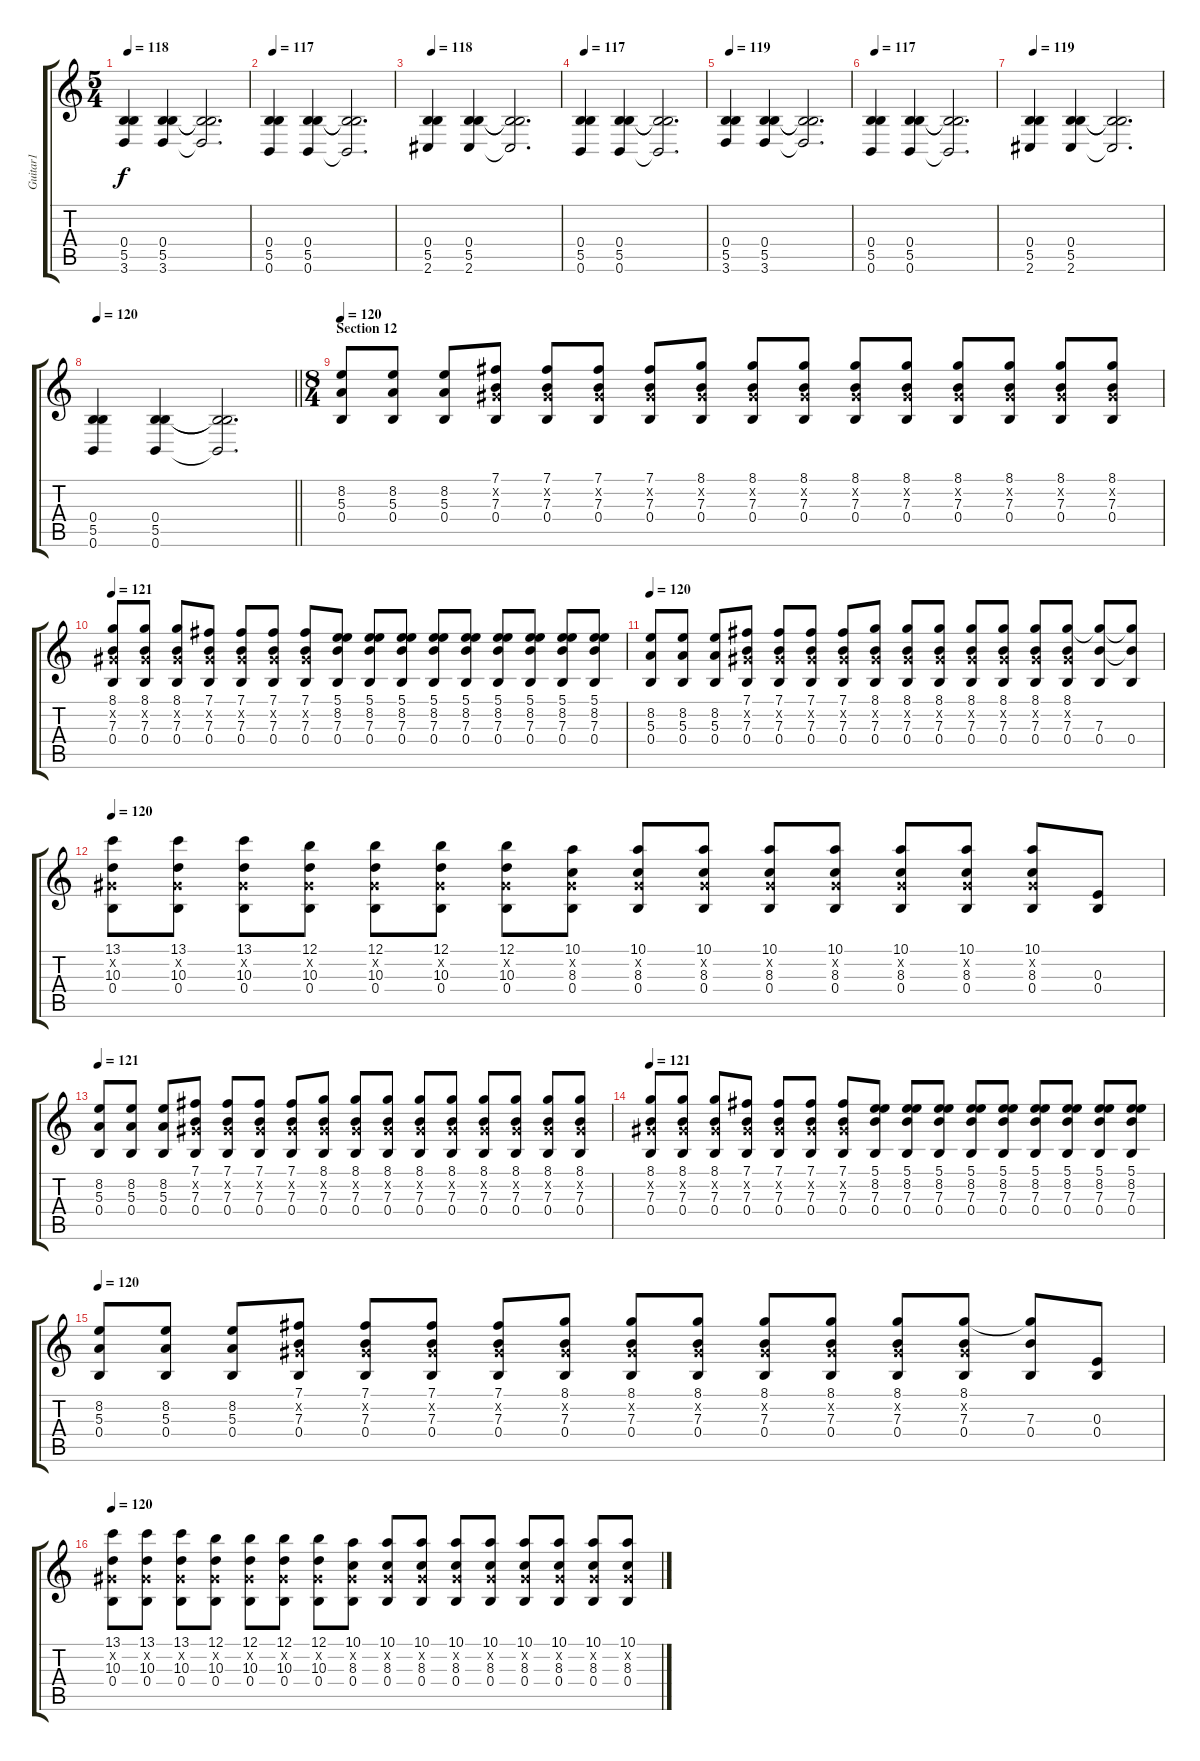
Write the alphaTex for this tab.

\track ("Guitar1" "Guitar1") {instrument overdrivenguitar}
\staff {score tabs}
\tuning (B3 Ab3 E3 B2 Gb2 B1) {hide}
\ts (5 4)
\tempo 118
\clef g2
\ks c
(0.4 5.5 3.6).4{dy f} (0.4 5.5 3.6).4 (0.4{t} 5.5{t} 3.6{t}).2{d} |
\tempo 117
(0.4 5.5 0.6).4 (0.4 5.5 0.6).4 (0.4{t} 5.5{t} 0.6{t}).2{d} |
\tempo 118
(0.4 5.5 2.6).4 (0.4 5.5 2.6).4 (0.4{t} 5.5{t} 2.6{t}).2{d} |
\tempo 117
(0.4 5.5 0.6).4 (0.4 5.5 0.6).4 (0.4{t} 5.5{t} 0.6{t}).2{d} |
\tempo 119
(0.4 5.5 3.6).4 (0.4 5.5 3.6).4 (0.4{t} 5.5{t} 3.6{t}).2{d} |
\tempo 117
(0.4 5.5 0.6).4 (0.4 5.5 0.6).4 (0.4{t} 5.5{t} 0.6{t}).2{d} |
\tempo 119
(0.4 5.5 2.6).4 (0.4 5.5 2.6).4 (0.4{t} 5.5{t} 2.6{t}).2{d} |
\tempo 120
\barLineRight lightlight
(0.4 5.5 0.6).4 (0.4 5.5 0.6).4 (0.4{t} 5.5{t} 0.6{t}).2{d} |
\ts (8 4)
\section ("" "Section 12")
\tempo 120
(8.2 5.3 0.4).8{instrument distortionguitar} (8.2 5.3 0.4).8 (8.2 5.3 0.4).8 (7.1 0.2{x} 7.3 0.4).8 (7.1 0.2{x} 7.3 0.4).8 (7.1 0.2{x} 7.3 0.4).8 (7.1 0.2{x} 7.3 0.4).8 (8.1 0.2{x} 7.3 0.4).8 (8.1 0.2{x} 7.3 0.4).8 (8.1 0.2{x} 7.3 0.4).8 (8.1 0.2{x} 7.3 0.4).8 (8.1 0.2{x} 7.3 0.4).8 (8.1 0.2{x} 7.3 0.4).8 (8.1 0.2{x} 7.3 0.4).8 (8.1 0.2{x} 7.3 0.4).8 (8.1 0.2{x} 7.3 0.4).8 |
\tempo 121
(8.1 0.2{x} 7.3 0.4).8 (8.1 0.2{x} 7.3 0.4).8 (8.1 0.2{x} 7.3 0.4).8 (7.1 0.2{x} 7.3 0.4).8 (7.1 0.2{x} 7.3 0.4).8 (7.1 0.2{x} 7.3 0.4).8 (7.1 0.2{x} 7.3 0.4).8 (5.1 8.2 7.3 0.4).8 (5.1 8.2 7.3 0.4).8 (5.1 8.2 7.3 0.4).8 (5.1 8.2 7.3 0.4).8 (5.1 8.2 7.3 0.4).8 (5.1 8.2 7.3 0.4).8 (5.1 8.2 7.3 0.4).8 (5.1 8.2 7.3 0.4).8 (5.1 8.2 7.3 0.4).8 |
\tempo 120
(8.2 5.3 0.4).8 (8.2 5.3 0.4).8 (8.2 5.3 0.4).8 (7.1 0.2{x} 7.3 0.4).8 (7.1 0.2{x} 7.3 0.4).8 (7.1 0.2{x} 7.3 0.4).8 (7.1 0.2{x} 7.3 0.4).8 (8.1 0.2{x} 7.3 0.4).8 (8.1 0.2{x} 7.3 0.4).8 (8.1 0.2{x} 7.3 0.4).8 (8.1 0.2{x} 7.3 0.4).8 (8.1 0.2{x} 7.3 0.4).8 (8.1 0.2{x} 7.3 0.4).8 (8.1 0.2{x} 7.3 0.4).8 (8.1{t} 7.3 0.4).8 (8.1{t} 7.3{t} 0.4).8 |
\tempo 120
(13.1 0.2{x} 10.3 0.4).8 (13.1 0.2{x} 10.3 0.4).8 (13.1 0.2{x} 10.3 0.4).8 (12.1 0.2{x} 10.3 0.4).8 (12.1 0.2{x} 10.3 0.4).8 (12.1 0.2{x} 10.3 0.4).8 (12.1 0.2{x} 10.3 0.4).8 (10.1 0.2{x} 8.3 0.4).8 (10.1 0.2{x} 8.3 0.4).8 (10.1 0.2{x} 8.3 0.4).8 (10.1 0.2{x} 8.3 0.4).8 (10.1 0.2{x} 8.3 0.4).8 (10.1 0.2{x} 8.3 0.4).8 (10.1 0.2{x} 8.3 0.4).8 (10.1 0.2{x} 8.3 0.4).8 (0.3 0.4).8 |
\tempo 121
(8.2 5.3 0.4).8 (8.2 5.3 0.4).8 (8.2 5.3 0.4).8 (7.1 0.2{x} 7.3 0.4).8 (7.1 0.2{x} 7.3 0.4).8 (7.1 0.2{x} 7.3 0.4).8 (7.1 0.2{x} 7.3 0.4).8 (8.1 0.2{x} 7.3 0.4).8 (8.1 0.2{x} 7.3 0.4).8 (8.1 0.2{x} 7.3 0.4).8 (8.1 0.2{x} 7.3 0.4).8 (8.1 0.2{x} 7.3 0.4).8 (8.1 0.2{x} 7.3 0.4).8 (8.1 0.2{x} 7.3 0.4).8 (8.1 0.2{x} 7.3 0.4).8 (8.1 0.2{x} 7.3 0.4).8 |
\tempo 121
(8.1 0.2{x} 7.3 0.4).8 (8.1 0.2{x} 7.3 0.4).8 (8.1 0.2{x} 7.3 0.4).8 (7.1 0.2{x} 7.3 0.4).8 (7.1 0.2{x} 7.3 0.4).8 (7.1 0.2{x} 7.3 0.4).8 (7.1 0.2{x} 7.3 0.4).8 (5.1 8.2 7.3 0.4).8 (5.1 8.2 7.3 0.4).8 (5.1 8.2 7.3 0.4).8 (5.1 8.2 7.3 0.4).8 (5.1 8.2 7.3 0.4).8 (5.1 8.2 7.3 0.4).8 (5.1 8.2 7.3 0.4).8 (5.1 8.2 7.3 0.4).8 (5.1 8.2 7.3 0.4).8 |
\tempo 120
(8.2 5.3 0.4).8 (8.2 5.3 0.4).8 (8.2 5.3 0.4).8 (7.1 0.2{x} 7.3 0.4).8 (7.1 0.2{x} 7.3 0.4).8 (7.1 0.2{x} 7.3 0.4).8 (7.1 0.2{x} 7.3 0.4).8 (8.1 0.2{x} 7.3 0.4).8 (8.1 0.2{x} 7.3 0.4).8 (8.1 0.2{x} 7.3 0.4).8 (8.1 0.2{x} 7.3 0.4).8 (8.1 0.2{x} 7.3 0.4).8 (8.1 0.2{x} 7.3 0.4).8 (8.1 0.2{x} 7.3 0.4).8 (8.1{t} 7.3 0.4).8 (0.3 0.4).8 |
\tempo 120
(13.1 0.2{x} 10.3 0.4).8 (13.1 0.2{x} 10.3 0.4).8 (13.1 0.2{x} 10.3 0.4).8 (12.1 0.2{x} 10.3 0.4).8 (12.1 0.2{x} 10.3 0.4).8 (12.1 0.2{x} 10.3 0.4).8 (12.1 0.2{x} 10.3 0.4).8 (10.1 0.2{x} 8.3 0.4).8 (10.1 0.2{x} 8.3 0.4).8 (10.1 0.2{x} 8.3 0.4).8 (10.1 0.2{x} 8.3 0.4).8 (10.1 0.2{x} 8.3 0.4).8 (10.1 0.2{x} 8.3 0.4).8 (10.1 0.2{x} 8.3 0.4).8 (10.1 0.2{x} 8.3 0.4).8 (10.1 0.2{x} 8.3 0.4).8
